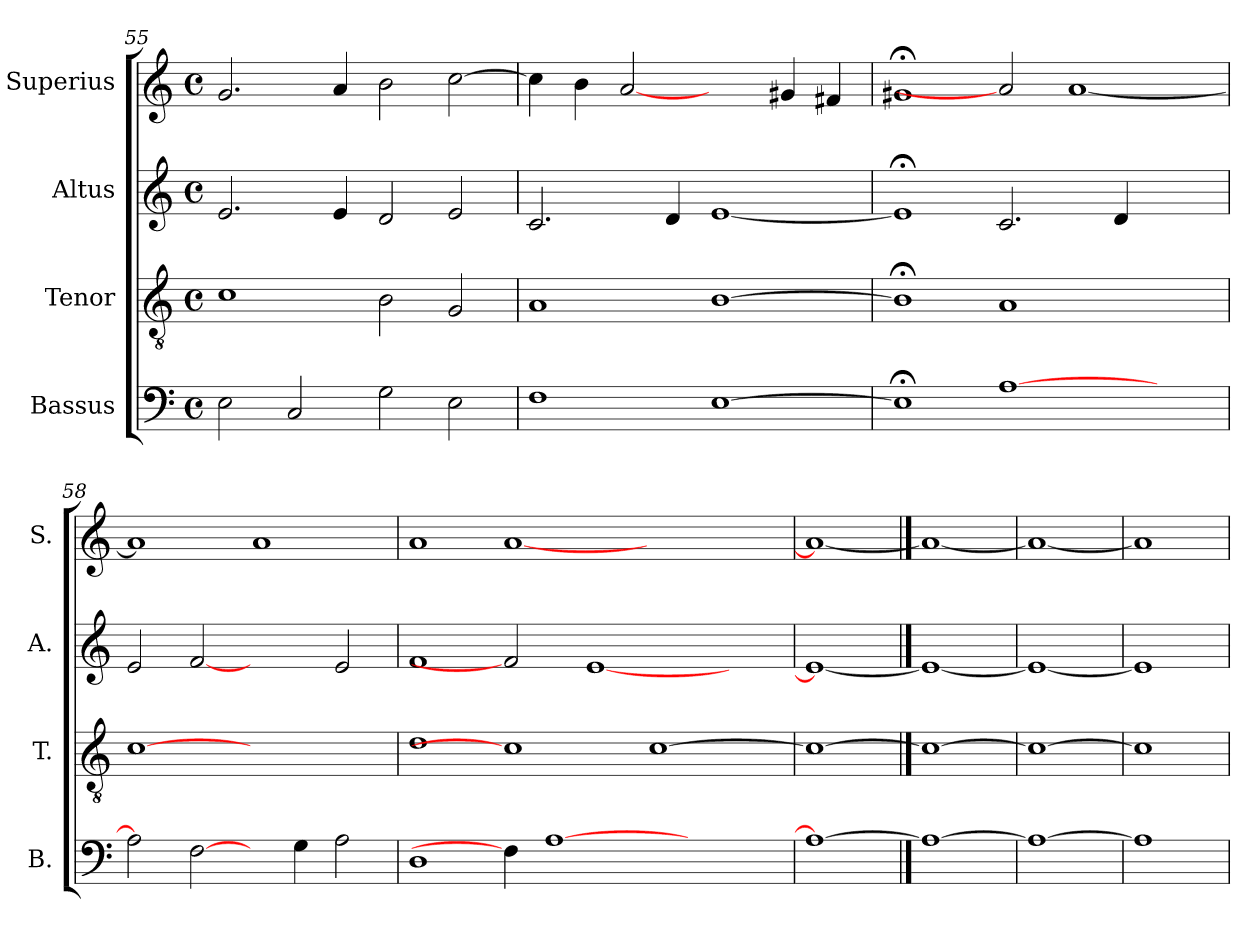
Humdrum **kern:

**kern	**kern	**kern	**kern
*part4	*part3	*part2	*part1
*staff4	*staff3	*staff2	*staff1
*I"Bassus	*I"Tenor	*I"Altus	*I"Superius
*I'B.	*I'T.	*I'A.	*I'S.
!!LO:LB:g=z
*clefF4	*clefGv2	*clefG2	*clefG2
*	*ITrd7c12	*	*
*k[]	*k[]	*k[]	*k[]
*C:	*C:	*C:	*C:
*M4/4	*M4/4	*M4/4	*M4/4
*met(c)	*met(c)	*met(c)	*met(c)
=55	=55	=55	=55
2Ei\	1Ci	2.ei/	2.gi/
2Ci/	.	.	.
.	.	4ei/	4ai/
2Gi\	2BBi\	2di/	2bi\
2Ei\	2GGi/	2ei/	[>2cci\
=56	=56	=56	=56
1Fi	1AAi	2.ci/	4cci\]
.	.	.	4bi\
.	.	.	[2ai
.	.	4di/	.
[>1Ei	[>1BBi	[<1ei	2ryy
.	.	.	4g#Xi/
.	.	.	4f#Xi/
=57	=57	=57	=57
1E;i]	1BB;i]	1e;i]	1g#X;i
[>1Ai	1AAi	2.ci/	2ai]
.	.	.	[<1ai
.	.	4di/	.
2ryy	2ryy	2ryy	.
=58	=58	=58	=58
2Ai\]	[1Ci	2ei/	1ai]
[2Fi\	.	[2fi	.
4ryy	1ryy	2ryy	1ai
4Gi\	.	.	.
2Ai\	.	2ei/	.
=59	=59	=59	=59
1Di	1Di	1fi	1ai
4Fi\]	1Ci]	2fi]	[<1ai
[>1Ai	.	.	.
.	.	[<1ei	.
.	[>1Ci	.	1ryy
2.ryy	.	.	.
.	.	2ryy	.
=60	=60	=60	=60
1Ai_>	1Ci_>	1ei_<	1ai_<
==61	==61	==61	==61
1Ai_	1Ci_	1ei_	1ai_
=62	=62	=62	=62
1Ai_	1Ci_	1ei_	1ai_
=63	=63	=63	=63
1Ai]	1Ci]	1ei]	1ai]
=	=	=	=
*-	*-	*-	*-
